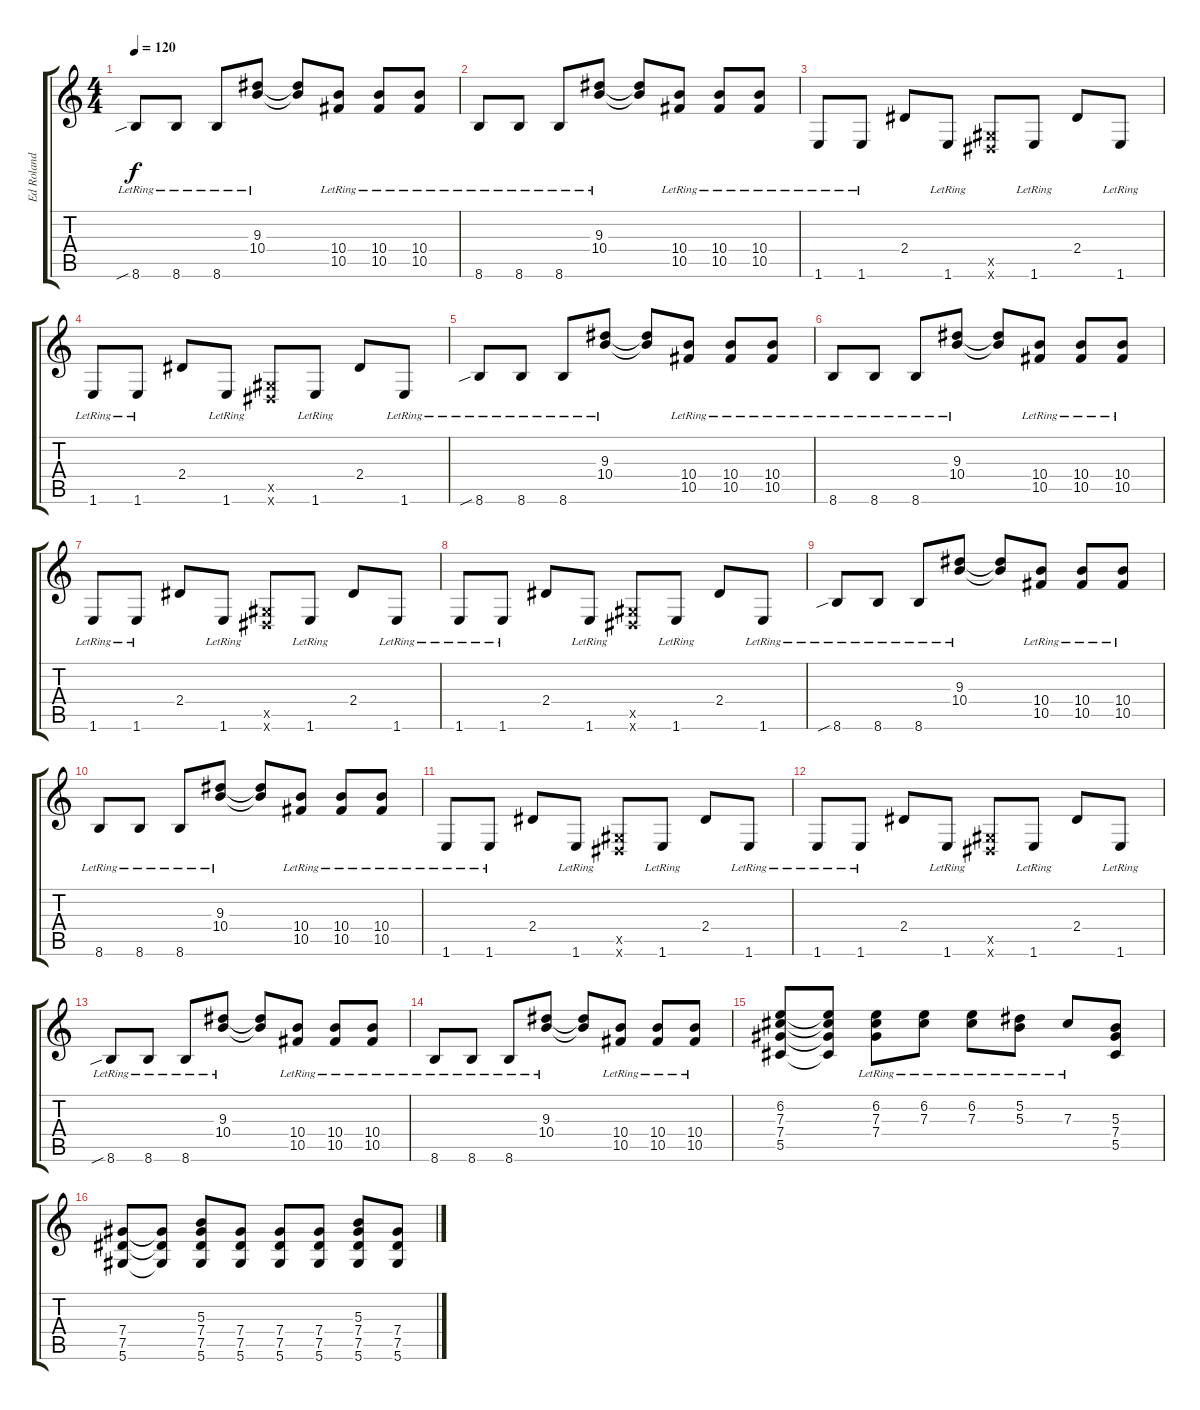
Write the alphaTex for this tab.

\track ("Ed Roland" "Ed Roland") {instrument acousticguitarsteel}
\staff {score tabs}
\tuning (Eb4 Bb3 Gb3 Db3 Ab2 Eb2) {hide}
\ts (4 4)
\tempo 120
\clef g2
\ks c
8.6{sib lr}.8{dy f} 8.6{lr}.8 8.6{lr}.8 (9.3{lr} 10.4{lr}).8 (9.3{t} 10.4{t}).8 (10.4{lr} 10.5).8 (10.4{lr} 10.5).8 (10.4{lr} 10.5).8 |
8.6{lr}.8 8.6{lr}.8 8.6{lr}.8 (9.3{lr} 10.4{lr}).8 (9.3{t} 10.4{t}).8 (10.4{lr} 10.5).8 (10.4{lr} 10.5).8 (10.4{lr} 10.5).8 |
1.6{lr}.8 1.6{lr}.8 2.4.8 1.6{lr}.8 (0.5{x} 0.6{x}).8 1.6{lr}.8 2.4.8 1.6{lr}.8 |
1.6{lr}.8 1.6{lr}.8 2.4.8 1.6{lr}.8 (0.5{x} 0.6{x}).8 1.6{lr}.8 2.4.8 1.6{lr}.8 |
8.6{sib lr}.8 8.6{lr}.8 8.6{lr}.8 (9.3{lr} 10.4{lr}).8 (9.3{t} 10.4{t}).8 (10.4{lr} 10.5).8 (10.4{lr} 10.5).8 (10.4{lr} 10.5).8 |
8.6{lr}.8 8.6{lr}.8 8.6{lr}.8 (9.3{lr} 10.4{lr}).8 (9.3{t} 10.4{t}).8 (10.4{lr} 10.5).8 (10.4{lr} 10.5).8 (10.4{lr} 10.5).8 |
1.6{lr}.8 1.6{lr}.8 2.4.8 1.6{lr}.8 (0.5{x} 0.6{x}).8 1.6{lr}.8 2.4.8 1.6{lr}.8 |
1.6{lr}.8 1.6{lr}.8 2.4.8 1.6{lr}.8 (0.5{x} 0.6{x}).8 1.6{lr}.8 2.4.8 1.6{lr}.8 |
8.6{sib lr}.8 8.6{lr}.8 8.6{lr}.8 (9.3{lr} 10.4{lr}).8 (9.3{t} 10.4{t}).8 (10.4{lr} 10.5).8 (10.4{lr} 10.5).8 (10.4{lr} 10.5).8 |
8.6{lr}.8 8.6{lr}.8 8.6{lr}.8 (9.3{lr} 10.4{lr}).8 (9.3{t} 10.4{t}).8 (10.4{lr} 10.5).8 (10.4{lr} 10.5).8 (10.4{lr} 10.5).8 |
1.6{lr}.8 1.6{lr}.8 2.4.8 1.6{lr}.8 (0.5{x} 0.6{x}).8 1.6{lr}.8 2.4.8 1.6{lr}.8 |
1.6{lr}.8 1.6{lr}.8 2.4.8 1.6{lr}.8 (0.5{x} 0.6{x}).8 1.6{lr}.8 2.4.8 1.6{lr}.8 |
8.6{sib lr}.8 8.6{lr}.8 8.6{lr}.8 (9.3{lr} 10.4{lr}).8 (9.3{t} 10.4{t}).8 (10.4{lr} 10.5).8 (10.4{lr} 10.5).8 (10.4{lr} 10.5).8 |
8.6{lr}.8 8.6{lr}.8 8.6{lr}.8 (9.3{lr} 10.4{lr}).8 (9.3{t} 10.4{t}).8 (10.4{lr} 10.5).8 (10.4{lr} 10.5).8 (10.4{lr} 10.5).8 |
(6.2 7.3 7.4 5.5).8 (6.2{t} 7.3{t} 7.4{t} 5.5{t}).8 (6.2{lr} 7.3{lr} 7.4{lr}).8 (6.2{lr} 7.3{lr}).8 (6.2{lr} 7.3{lr}).8 (5.2{lr} 5.3{lr}).8 7.3{lr}.8 (5.3 7.4 5.5).8 |
(7.4 7.5 5.6).8 (7.4{t} 7.5{t} 5.6{t}).8 (5.3 7.4 7.5 5.6).8 (7.4 7.5 5.6).8 (7.4 7.5 5.6).8 (7.4 7.5 5.6).8 (5.3 7.4 7.5 5.6).8 (7.4 7.5 5.6).8
